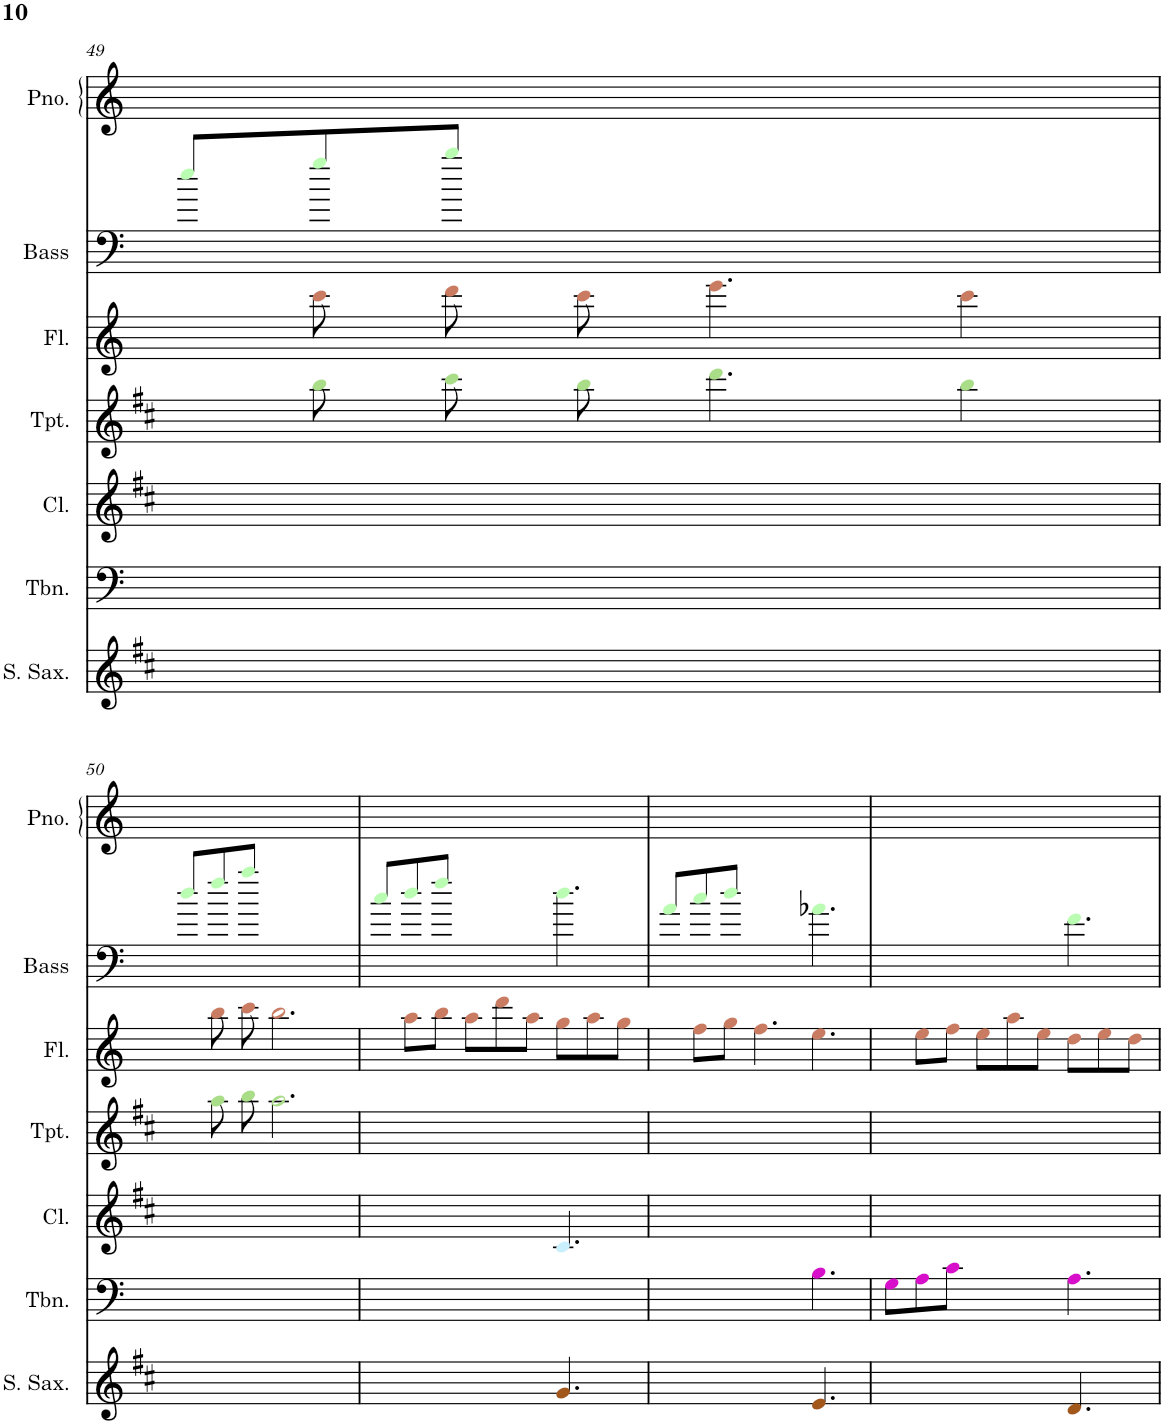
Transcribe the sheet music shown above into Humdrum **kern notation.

**kern	**kern	**kern	**kern	**kern	**kern	**kern
*part7	*part6	*part5	*part4	*part3	*part2	*part1
*staff7	*staff6	*staff5	*staff4	*staff3	*staff2	*staff1
*I"Soprano Saxophone	*I"Trombone	*I"Clarinet	*I"Trumpet	*I"Flute	*I"Acoustic Bass	*I"Piano
*I'S. Sax.	*I'Tbn.	*I'Cl.	*I'Tpt.	*I'Fl.	*I'Bass	*I'Pno.
!!LO:PB:g=z
*clefG2	*clefF4	*clefG2	*clefG2	*clefG2	*clefF4	*clefG2
*Trd1c2	*	*Trd1c2	*Trd1c2	*	*Trd7c12	*
*k[f#c#]	*k[]	*k[f#c#]	*k[f#c#]	*k[]	*k[]	*k[]
*M9/8	*M9/8	*M9/8	*M9/8	*M9/8	*M9/8	*M9/8
=49	=49	=49	=49	=49	=49	=49
1ryy	1ryy	1ryy	8ryy	8ryy	8eei/L	1ryy
.	.	.	8bbj\L	8cccZ\	8ggi/	.
.	.	.	8ccc#j\J	8dddZ\	8bbi/J	.
.	.	.	8bbj\	8cccZ\	2.ryy	.
.	.	.	4.dddj\	4.eeeZ\	.	.
.	.	.	4bbj\	4cccZ\	.	.
8ryy	8ryy	8ryy	.	.	.	8ryy
!!LO:LB:g=z
=50	=50	=50	=50	=50	=50	=50
1ryy	1ryy	1ryy	8ryy	8ryy	8ddi/L	1ryy
.	.	.	8aaj\L	8bbZ\	8ffi/	.
.	.	.	8bbj\J	8cccZ\	8aai/J	.
.	.	.	2.aaj\	2.bbZ\	2.ryy	.
8ryy	8ryy	8ryy	.	.	.	8ryy
=51	=51	=51	=51	=51	=51	=51
2.ryy	1ryy	2.ryy	1ryy	8ryy	8cci/L	1ryy
.	.	.	.	8aaZ\L	8ddi/	.
.	.	.	.	8bbZ\J	8ffi/J	.
.	.	.	.	8aaZ\L	4.ryy	.
.	.	.	.	8dddZ\	.	.
.	.	.	.	8aaZ\J	.	.
4.gV/	.	4.c#N/	.	8ggZ\L	4.ddi\	.
.	.	.	.	8aaZ\	.	.
.	8ryy	.	8ryy	8ggZ\J	.	8ryy
=52	=52	=52	=52	=52	=52	=52
2.ryy	2.ryy	1ryy	1ryy	8ryy	8ai/L	1ryy
.	.	.	.	8ffZ\L	8cci/	.
.	.	.	.	8ggZ\J	8ddi/J	.
.	.	.	.	4.ffZ\	4.ryy	.
4.eV/	4.Bl\	.	.	4.eeZ\	4.a-Xi\	.
.	.	8ryy	8ryy	.	.	8ryy
=53	=53	=53	=53	=53	=53	=53
2.ryy	8Gl\L	1ryy	1ryy	8ryy	2.ryy	1ryy
.	8Al\	.	.	8eeZ\L	.	.
.	8cl\J	.	.	8ffZ\J	.	.
.	4.ryy	.	.	8eeZ\L	.	.
.	.	.	.	8aaZ\	.	.
.	.	.	.	8eeZ\J	.	.
4.dV/	4.Al\	.	.	8ddZ\L	4.fi\	.
.	.	.	.	8eeZ\	.	.
.	.	8ryy	8ryy	8ddZ\J	.	8ryy
=	=	=	=	=	=	=
*-	*-	*-	*-	*-	*-	*-
